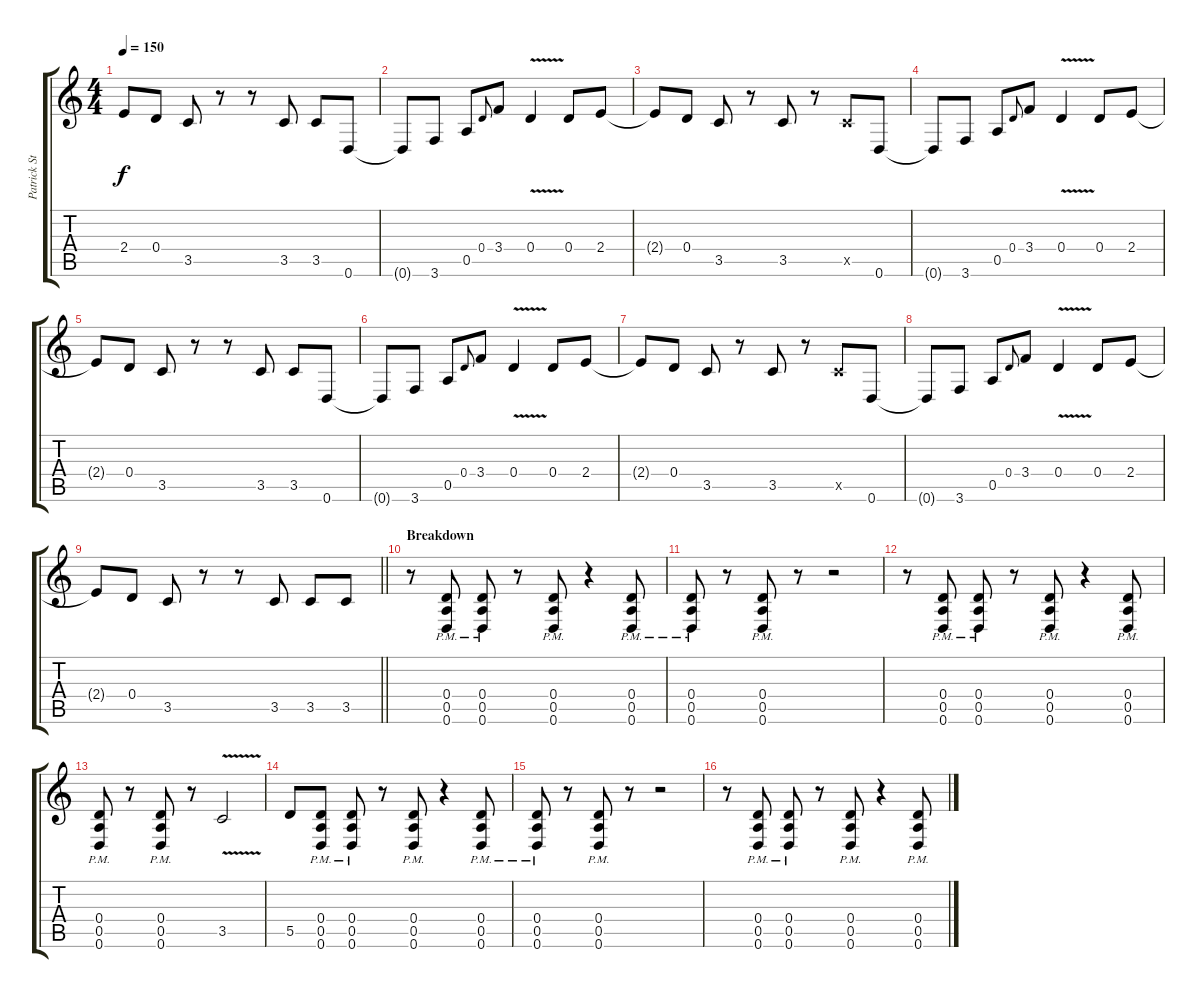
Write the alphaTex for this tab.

\track ("Patrick Stump (Rythmn Guitar)" "Patrick St") {instrument distortionguitar}
\staff {score tabs}
\tuning (E4 B3 G3 D3 A2 D2) {hide}
\ts (4 4)
\tempo 150
\clef g2
\ks c
2.4{t}.8{dy f} 0.4.8 3.5.8 r.8 r.8 3.5.8 3.5.8 0.6.8 |
0.6{t}.8 3.6.8 0.5.8 0.4.8{gr onbeat} 3.4.8 0.4{v}.4 0.4.8 2.4.8 |
2.4{t}.8 0.4.8 3.5.8 r.8 3.5.8 r.8 3.5{x}.8 0.6.8 |
0.6{t}.8 3.6.8 0.5.8 0.4.8{gr onbeat} 3.4.8 0.4{v}.4 0.4.8 2.4.8 |
2.4{t}.8 0.4.8 3.5.8 r.8 r.8 3.5.8 3.5.8 0.6.8 |
0.6{t}.8 3.6.8 0.5.8 0.4.8{gr onbeat} 3.4.8 0.4{v}.4 0.4.8 2.4.8 |
2.4{t}.8 0.4.8 3.5.8 r.8 3.5.8 r.8 3.5{x}.8 0.6.8 |
0.6{t}.8 3.6.8 0.5.8 0.4.8{gr onbeat} 3.4.8 0.4{v}.4 0.4.8 2.4.8 |
\barLineRight lightlight
2.4{t}.8 0.4.8 3.5.8 r.8 r.8 3.5.8 3.5.8 3.5.8 |
\section ("" "Breakdown")
r.8 (0.4{pm} 0.5{pm} 0.6{pm}).8 (0.4{pm} 0.5{pm} 0.6{pm}).8 r.8 (0.4{pm} 0.5{pm} 0.6{pm}).8 r.4 (0.4{pm} 0.5{pm} 0.6{pm}).8 |
(0.4{pm} 0.5{pm} 0.6{pm}).8 r.8 (0.4{pm} 0.5{pm} 0.6{pm}).8 r.8 r.2 |
r.8 (0.4{pm} 0.5{pm} 0.6{pm}).8 (0.4{pm} 0.5{pm} 0.6{pm}).8 r.8 (0.4{pm} 0.5{pm} 0.6{pm}).8 r.4 (0.4{pm} 0.5{pm} 0.6{pm}).8 |
(0.4{pm} 0.5{pm} 0.6{pm}).8 r.8 (0.4{pm} 0.5{pm} 0.6{pm}).8 r.8 3.5{v}.2 |
5.5.8 (0.4{pm} 0.5{pm} 0.6{pm}).8 (0.4{pm} 0.5{pm} 0.6{pm}).8 r.8 (0.4{pm} 0.5{pm} 0.6{pm}).8 r.4 (0.4{pm} 0.5{pm} 0.6{pm}).8 |
(0.4{pm} 0.5{pm} 0.6{pm}).8 r.8 (0.4{pm} 0.5{pm} 0.6{pm}).8 r.8 r.2 |
r.8 (0.4{pm} 0.5{pm} 0.6{pm}).8 (0.4{pm} 0.5{pm} 0.6{pm}).8 r.8 (0.4{pm} 0.5{pm} 0.6{pm}).8 r.4 (0.4{pm} 0.5{pm} 0.6{pm}).8
